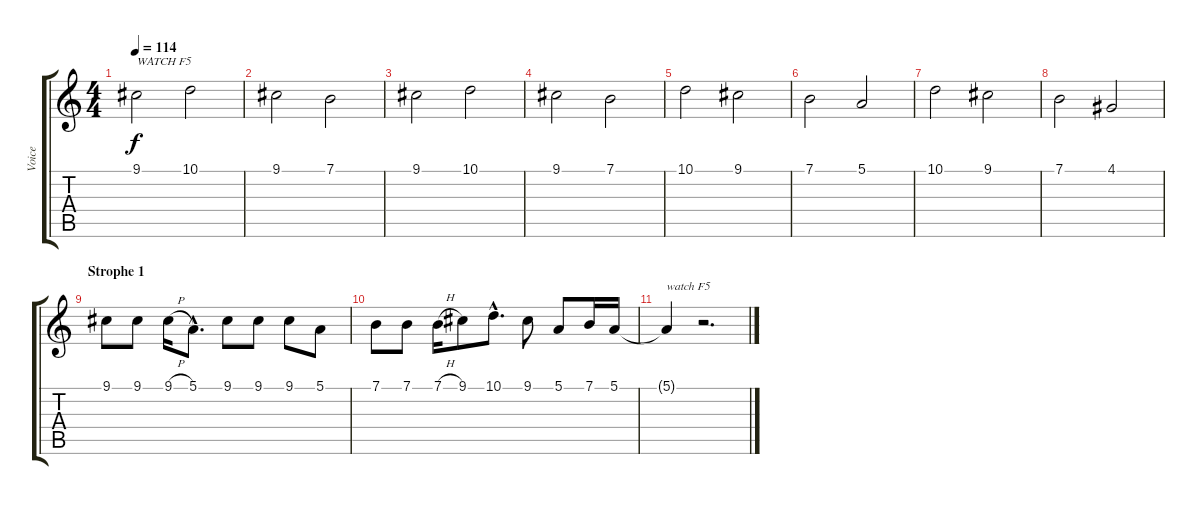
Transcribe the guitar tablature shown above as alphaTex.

\track ("Voice" "Voice") {instrument flute}
\staff {score tabs}
\tuning (E4 B3 G3 D3 A2 E2) {hide}
\ts (4 4)
\tempo 114
\clef g2
\ks c
9.1.2{txt "WATCH F5" dy f volume 16} 10.1.2 |
9.1.2 7.1.2 |
9.1.2 10.1.2 |
9.1.2 7.1.2 |
10.1.2 9.1.2 |
7.1.2 5.1.2 |
10.1.2 9.1.2 |
7.1.2 4.1.2 |
\section ("" "Strophe 1")
9.1.8{volume 16} 9.1.8 9.1{h}.16 5.1{hac}.8{d} 9.1.8 9.1.8 9.1.8 5.1.8 |
7.1.8 7.1.8 7.1{h}.16 9.1.8 10.1{hac}.8{d} 9.1.8 5.1.8 7.1.16 5.1.16 |
5.1{t}.4{txt "watch F5"} r.2{d}
